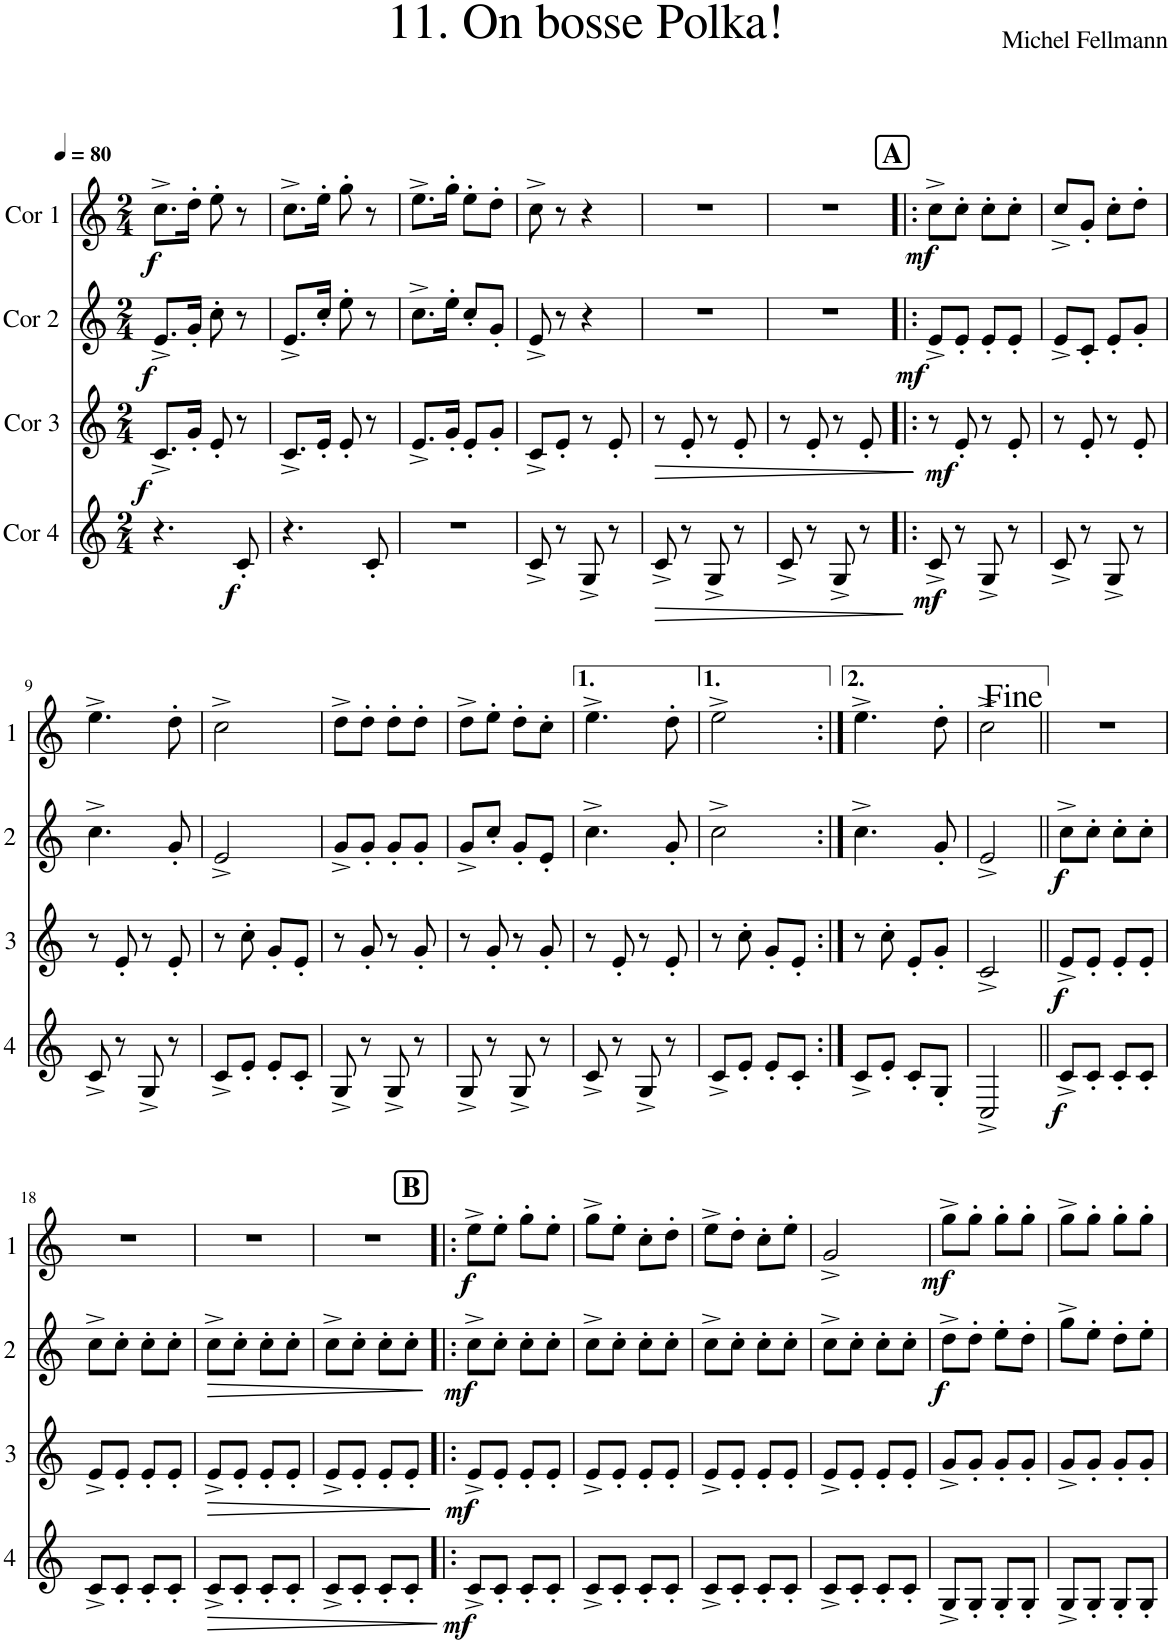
**kern	**dynam	**kern	**dynam	**kern	**dynam	**kern	**dynam
*part4	*part4	*part3	*part3	*part2	*part2	*part1	*part1
*staff4	*staff4	*staff3	*staff3	*staff2	*staff2	*staff1	*staff1
*I"Cor 4	*	*I"Cor 3	*	*I"Cor 2	*	*I"Cor 1	*
*clefG2	*	*clefG2	*	*clefG2	*	*clefG2	*
*Trd4c7	*	*Trd4c7	*	*Trd4c7	*	*Trd4c7	*
*k[]	*	*k[]	*	*k[]	*	*k[]	*
*M2/4	*	*M2/4	*	*M2/4	*	*M2/4	*
*MM80	*	*MM80	*	*MM80	*	*MM80	*
=1	=1	=1	=1	=1	=1	=1	=1
!	!	!	!LO:DY:b	!	!LO:DY:b	!	!LO:DY:b
4.r	.	8.c^/L	f	8.e^/L	f	8.cc^\L	f
.	.	16g'/Jk	.	16g'/Jk	.	16dd'\Jk	.
.	.	8e'/	.	8cc'\	.	8ee'\	.
!	!LO:DY:b	!	!	!	!	!	!
8c'/	f	8r	.	8r	.	8r	.
=2	=2	=2	=2	=2	=2	=2	=2
4.r	.	8.c^/L	.	8.e^/L	.	8.cc^\L	.
.	.	16e'/Jk	.	16cc'/Jk	.	16ee'\Jk	.
.	.	8e'/	.	8ee'\	.	8gg'\	.
8c'/	.	8r	.	8r	.	8r	.
=3	=3	=3	=3	=3	=3	=3	=3
2r	.	8.e^/L	.	8.cc^\L	.	8.ee^\L	.
.	.	16g'/Jk	.	16ee'\Jk	.	16gg'\Jk	.
.	.	8e'/L	.	8cc'/L	.	8ee'\L	.
.	.	8g'/J	.	8g'/J	.	8dd'\J	.
=4	=4	=4	=4	=4	=4	=4	=4
8c^/	.	8c^/L	.	8e^/	.	8cc^\	.
8r	.	8e'/J	.	8r	.	8r	.
8G^/	.	8r	.	4r	.	4r	.
8r	.	8e'/	.	.	.	.	.
=5	=5	=5	=5	=5	=5	=5	=5
!	!LO:HP:b	!	!LO:HP:b	!	!	!	!
8c^/	>	8r	>	2r	.	2r	.
8r	.	8e'/	.	.	.	.	.
8G^/	.	8r	.	.	.	.	.
8r	.	8e'/	.	.	.	.	.
.	]	.	]	.	.	.	.
=6	=6	=6	=6	=6	=6	=6	=6
8c^/	.	8r	.	2r	.	2r	.
8r	.	8e'/	.	.	.	.	.
8G^/	.	8r	.	.	.	.	.
8r	.	8e'/	.	.	.	.	.
!!LO:REH:place=s1:a:B:cj:fs=14:t=A
=7!|:	=7!|:	=7!|:	=7!|:	=7!|:	=7!|:	=7!|:	=7!|:
!	!LO:DY:b	!	!LO:DY:b	!	!LO:DY:b	!	!LO:DY:b
8c^/	mf	8r	mf	8e^/L	mf	8cc^\L	mf
8r	.	8e'/	.	8e'/J	.	8cc'\J	.
8G^/	.	8r	.	8e'/L	.	8cc'\L	.
8r	.	8e'/	.	8e'/J	.	8cc'\J	.
=8	=8	=8	=8	=8	=8	=8	=8
8c^/	.	8r	.	8e^/L	.	8cc^/L	.
8r	.	8e'/	.	8c'/J	.	8g'/J	.
8G^/	.	8r	.	8e'/L	.	8cc'\L	.
8r	.	8e'/	.	8g'/J	.	8dd'\J	.
!!LO:LB:g=z
=9	=9	=9	=9	=9	=9	=9	=9
8c^/	.	8r	.	4.cc^\	.	4.ee^\	.
8r	.	8e'/	.	.	.	.	.
8G^/	.	8r	.	.	.	.	.
8r	.	8e'/	.	8g'/	.	8dd'\	.
=10	=10	=10	=10	=10	=10	=10	=10
8c^/L	.	8r	.	2e^/	.	2cc^\	.
8e'/J	.	8cc'\	.	.	.	.	.
8e'/L	.	8g'/L	.	.	.	.	.
8c'/J	.	8e'/J	.	.	.	.	.
=11	=11	=11	=11	=11	=11	=11	=11
8G^/	.	8r	.	8g^/L	.	8dd^\L	.
8r	.	8g'/	.	8g'/J	.	8dd'\J	.
8G^/	.	8r	.	8g'/L	.	8dd'\L	.
8r	.	8g'/	.	8g'/J	.	8dd'\J	.
=12	=12	=12	=12	=12	=12	=12	=12
8G^/	.	8r	.	8g^/L	.	8dd^\L	.
8r	.	8g'/	.	8cc'/J	.	8ee'\J	.
8G^/	.	8r	.	8g'/L	.	8dd'\L	.
8r	.	8g'/	.	8e'/J	.	8cc'\J	.
=13	=13	=13	=13	=13	=13	=13	=13
8c^/	.	8r	.	4.cc^\	.	4.ee^\	.
8r	.	8e'/	.	.	.	.	.
8G^/	.	8r	.	.	.	.	.
8r	.	8e'/	.	8g'/	.	8dd'\	.
=14	=14	=14	=14	=14	=14	=14	=14
8c^/L	.	8r	.	2cc^\	.	2ee^\	.
8e'/J	.	8cc'\	.	.	.	.	.
8e'/L	.	8g'/L	.	.	.	.	.
8c'/J	.	8e'/J	.	.	.	.	.
=15:|!	=15:|!	=15:|!	=15:|!	=15:|!	=15:|!	=15:|!	=15:|!
8c^/L	.	8r	.	4.cc^\	.	4.ee^\	.
8e'/J	.	8cc'\	.	.	.	.	.
8c'/L	.	8e'/L	.	.	.	.	.
8G'/J	.	8g'/J	.	8g'/	.	8dd'\	.
=16	=16	=16	=16	=16	=16	=16	=16
2C^/	.	2c^/	.	2e^/	.	2cc^\	.
=17||	=17||	=17||	=17||	=17||	=17||	=17||	=17||
!	!LO:DY:b	!	!LO:DY:b	!	!LO:DY:b	!	!
8c^/L	f	8e^/L	f	8cc^\L	f	2r	.
8c'/J	.	8e'/J	.	8cc'\J	.	.	.
8c'/L	.	8e'/L	.	8cc'\L	.	.	.
8c'/J	.	8e'/J	.	8cc'\J	.	.	.
!!LO:LB:g=z
=18	=18	=18	=18	=18	=18	=18	=18
8c^/L	.	8e^/L	.	8cc^\L	.	2r	.
8c'/J	.	8e'/J	.	8cc'\J	.	.	.
8c'/L	.	8e'/L	.	8cc'\L	.	.	.
8c'/J	.	8e'/J	.	8cc'\J	.	.	.
=19	=19	=19	=19	=19	=19	=19	=19
!	!LO:HP:b	!	!LO:HP:b	!	!LO:HP:b	!	!
8c^/L	>	8e^/L	>	8cc^\L	>	2r	.
8c'/J	.	8e'/J	.	8cc'\J	.	.	.
8c'/L	.	8e'/L	.	8cc'\L	.	.	.
8c'/J	.	8e'/J	.	8cc'\J	.	.	.
.	]	.	]	.	]	.	.
=20	=20	=20	=20	=20	=20	=20	=20
8c^/L	.	8e^/L	.	8cc^\L	.	2r	.
8c'/J	.	8e'/J	.	8cc'\J	.	.	.
8c'/L	.	8e'/L	.	8cc'\L	.	.	.
8c'/J	.	8e'/J	.	8cc'\J	.	.	.
!!LO:REH:place=s1:a:B:cj:fs=14:t=B
=21!|:	=21!|:	=21!|:	=21!|:	=21!|:	=21!|:	=21!|:	=21!|:
!	!LO:DY:b	!	!LO:DY:b	!	!LO:DY:b	!	!LO:DY:b
8c^/L	mf	8e^/L	mf	8cc^\L	mf	8ee^\L	f
8c'/J	.	8e'/J	.	8cc'\J	.	8ee'\J	.
8c'/L	.	8e'/L	.	8cc'\L	.	8gg'\L	.
8c'/J	.	8e'/J	.	8cc'\J	.	8ee'\J	.
=22	=22	=22	=22	=22	=22	=22	=22
8c^/L	.	8e^/L	.	8cc^\L	.	8gg^\L	.
8c'/J	.	8e'/J	.	8cc'\J	.	8ee'\J	.
8c'/L	.	8e'/L	.	8cc'\L	.	8cc'\L	.
8c'/J	.	8e'/J	.	8cc'\J	.	8dd'\J	.
=23	=23	=23	=23	=23	=23	=23	=23
8c^/L	.	8e^/L	.	8cc^\L	.	8ee^\L	.
8c'/J	.	8e'/J	.	8cc'\J	.	8dd'\J	.
8c'/L	.	8e'/L	.	8cc'\L	.	8cc'\L	.
8c'/J	.	8e'/J	.	8cc'\J	.	8ee'\J	.
=24	=24	=24	=24	=24	=24	=24	=24
8c^/L	.	8e^/L	.	8cc^\L	.	2g^/	.
8c'/J	.	8e'/J	.	8cc'\J	.	.	.
8c'/L	.	8e'/L	.	8cc'\L	.	.	.
8c'/J	.	8e'/J	.	8cc'\J	.	.	.
=25	=25	=25	=25	=25	=25	=25	=25
!	!	!	!	!	!LO:DY:b	!	!LO:DY:b
8G^/L	.	8g^/L	.	8dd^\L	f	8gg^\L	mf
8G'/J	.	8g'/J	.	8dd'\J	.	8gg'\J	.
8G'/L	.	8g'/L	.	8ee'\L	.	8gg'\L	.
8G'/J	.	8g'/J	.	8dd'\J	.	8gg'\J	.
=26	=26	=26	=26	=26	=26	=26	=26
8G^/L	.	8g^/L	.	8gg^\L	.	8gg^\L	.
8G'/J	.	8g'/J	.	8ee'\J	.	8gg'\J	.
8G'/L	.	8g'/L	.	8dd'\L	.	8gg'\L	.
8G'/J	.	8g'/J	.	8ee'\J	.	8gg'\J	.
=	=	=	=	=	=	=	=
*-	*-	*-	*-	*-	*-	*-	*-
